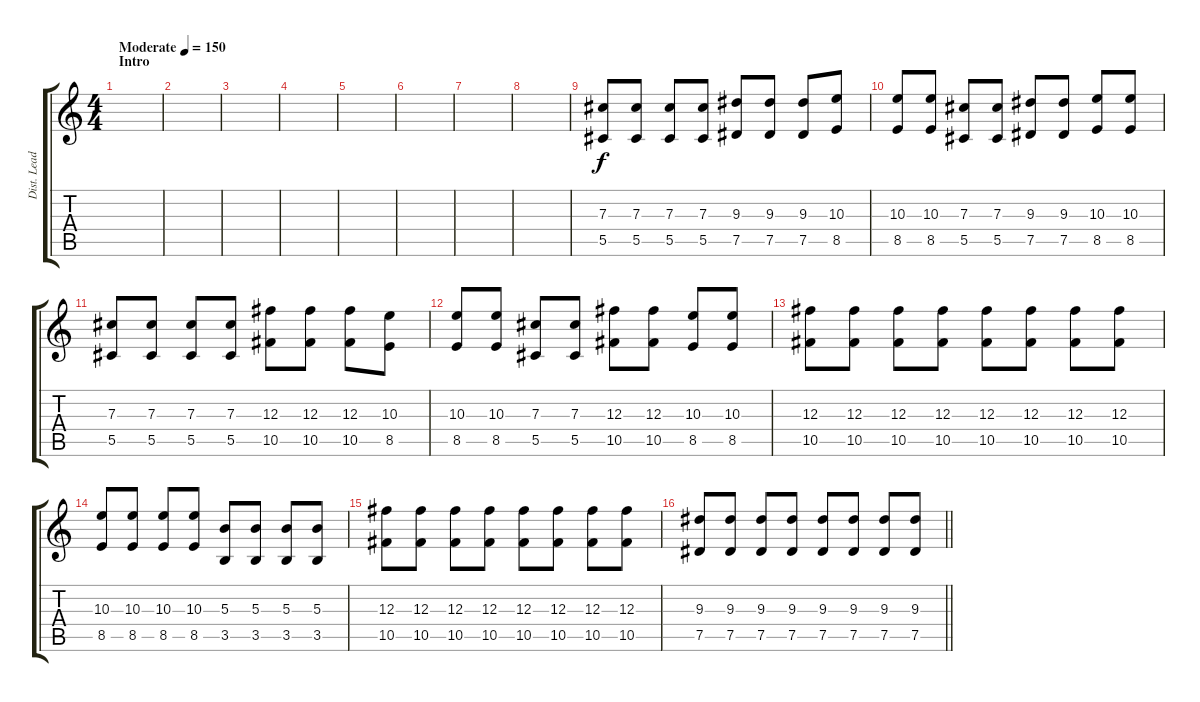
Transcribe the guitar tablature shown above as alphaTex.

\track ("Dist. Lead Guitar" "Dist. Lead") {instrument distortionguitar}
\staff {score tabs}
\tuning (Eb4 Bb3 Gb3 Db3 Ab2 Db2) {hide}
\ts (4 4)
\section ("" "Intro")
\tempo (150 "Moderate")
\clef g2
\ks c
|
|
|
|
|
|
|
|
(7.3 5.5).8 (7.3 5.5).8 (7.3 5.5).8 (7.3 5.5).8 (9.3 7.5).8 (9.3 7.5).8 (9.3 7.5).8 (10.3 8.5).8 |
(10.3 8.5).8 (10.3 8.5).8 (7.3 5.5).8 (7.3 5.5).8 (9.3 7.5).8 (9.3 7.5).8 (10.3 8.5).8 (10.3 8.5).8 |
(7.3 5.5).8 (7.3 5.5).8 (7.3 5.5).8 (7.3 5.5).8 (12.3 10.5).8 (12.3 10.5).8 (12.3 10.5).8 (10.3 8.5).8 |
(10.3 8.5).8 (10.3 8.5).8 (7.3 5.5).8 (7.3 5.5).8 (12.3 10.5).8 (12.3 10.5).8 (10.3 8.5).8 (10.3 8.5).8 |
(12.3 10.5).8 (12.3 10.5).8 (12.3 10.5).8 (12.3 10.5).8 (12.3 10.5).8 (12.3 10.5).8 (12.3 10.5).8 (12.3 10.5).8 |
(10.3 8.5).8 (10.3 8.5).8 (10.3 8.5).8 (10.3 8.5).8 (5.3 3.5).8 (5.3 3.5).8 (5.3 3.5).8 (5.3 3.5).8 |
(12.3 10.5).8 (12.3 10.5).8 (12.3 10.5).8 (12.3 10.5).8 (12.3 10.5).8 (12.3 10.5).8 (12.3 10.5).8 (12.3 10.5).8 |
\barLineRight lightlight
(9.3 7.5).8 (9.3 7.5).8 (9.3 7.5).8 (9.3 7.5).8 (9.3 7.5).8 (9.3 7.5).8 (9.3 7.5).8 (9.3 7.5).8
